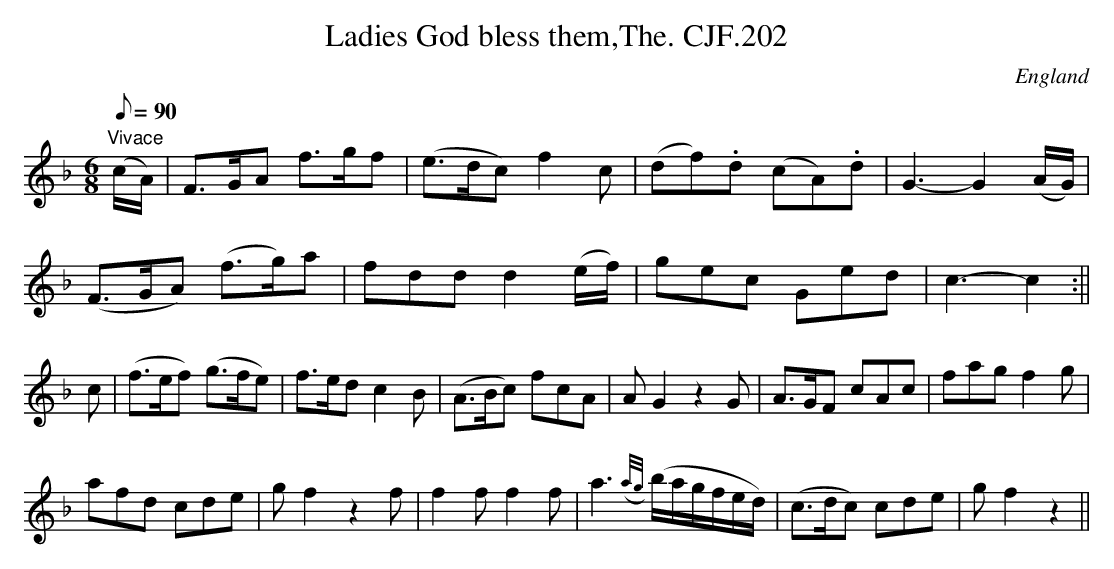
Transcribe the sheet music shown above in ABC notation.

X:1
T:Ladies God bless them,The. CJF.202
M:6/8
L:1/8
Q:90
O:England
K:F
"Vivace"(c/A/)|F>GA f>gf|(e>dc)f2c|(df).d (cA).d|\
G3-G2(A/G/)|!(F>GA) (f>g)a|fddd2(e/f/)|gec Ged|c3-c2:||!
c|(f>ef) (g>fe)|f>edc2B|(A>Bc) fcA|AG2z2G|A>GF cAc|\
faghf2g|!afd cde|gf2z2f|
f2ff2f|ha3{(a/g/)}(b/a/g/f/e/d/)|(c>dc) cde|gf2z2||
